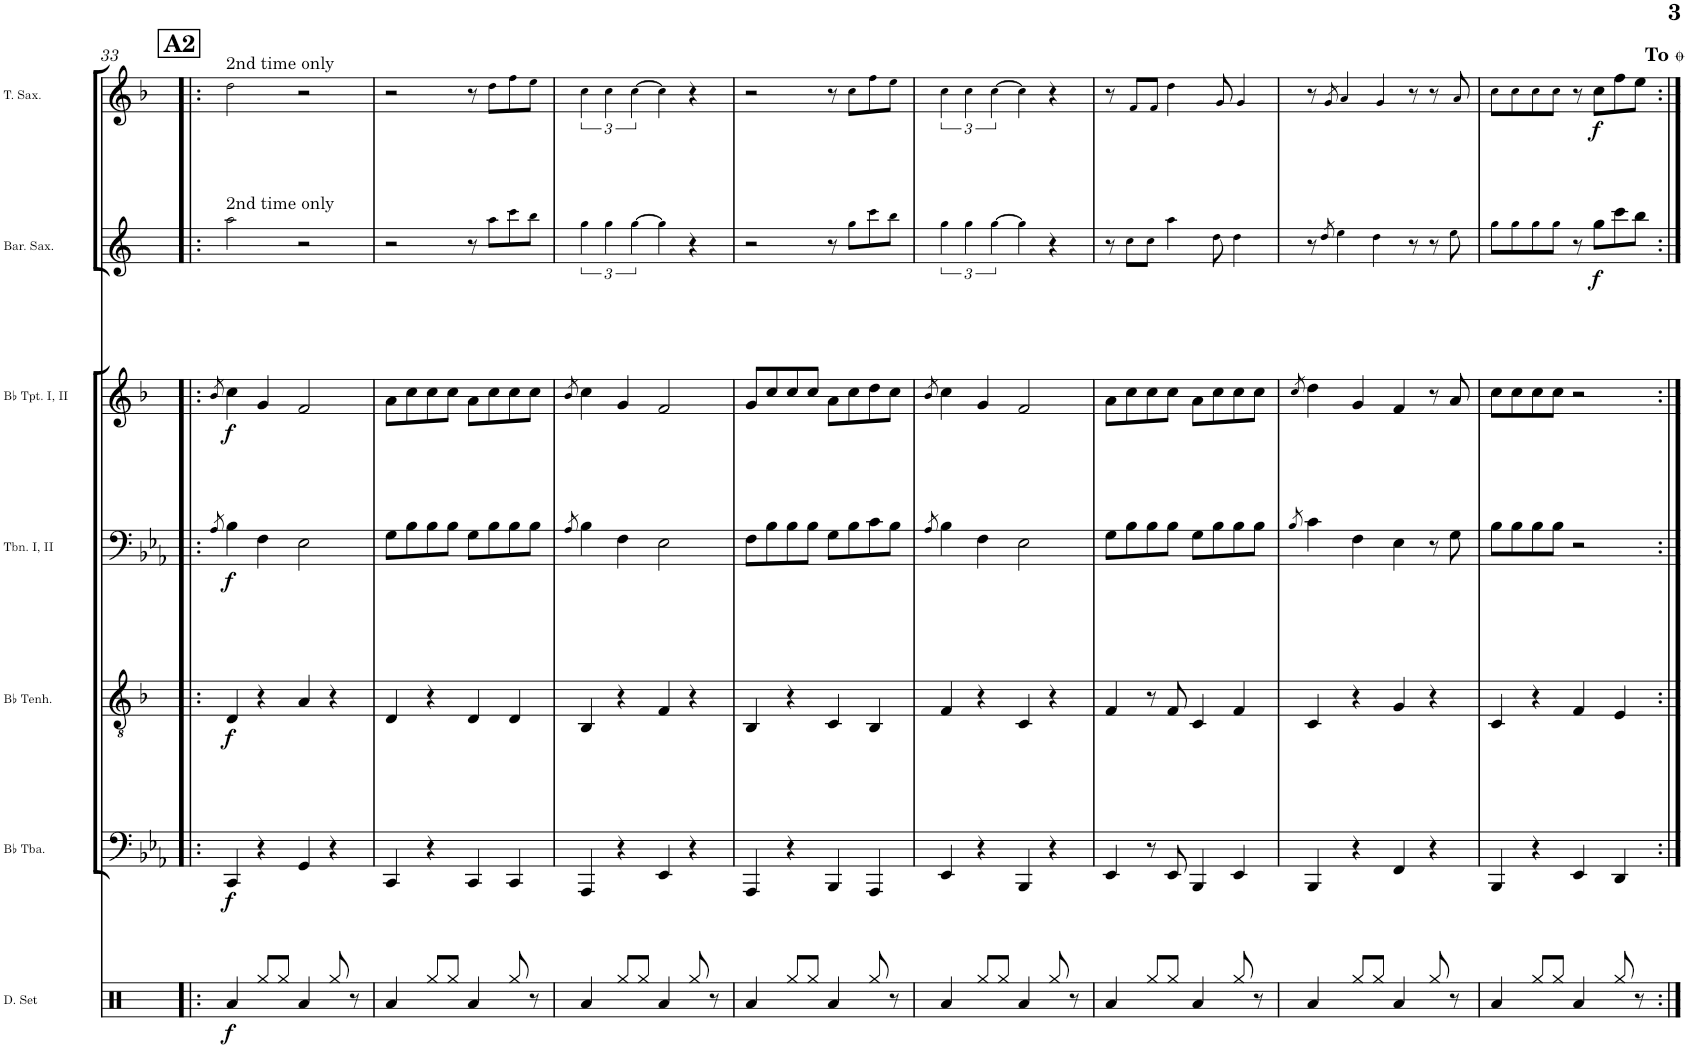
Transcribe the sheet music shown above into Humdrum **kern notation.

**kern	**dynam	**kern	**dynam	**kern	**dynam	**kern	**dynam	**kern	**dynam	**kern	**dynam	**kern	**dynam
*part7	*part7	*part6	*part6	*part5	*part5	*part4	*part4	*part3	*part3	*part2	*part2	*part1	*part1
*staff7	*staff7	*staff6	*staff6	*staff5	*staff5	*staff4	*staff4	*staff3	*staff3	*staff2	*staff2	*staff1	*staff1
*I"Drumset	*	*I"Bb Tuba	*	*I"Bb Tenorhorn	*	*I"Trombone I, II	*	*I"Bb Trumpet I, II	*	*I"Baritone Saxophone	*	*I"Tenor Saxophone	*
*I'D. Set	*	*I'Bb Tba.	*	*I'Bb Tenh.	*	*I'Tbn. I, II	*	*I'Bb Tpt. I, II	*	*I'Bar. Sax.	*	*I'T. Sax.	*
!!LO:PB:g=z
*clefX	*	*clefF4	*	*clefGv2	*	*clefF4	*	*clefG2	*	*clefG2	*	*clefG2	*
*	*	*	*	*Trd1c2	*	*	*	*Trd1c2	*	*Trd12c21	*	*Trd8c14	*
*k[]	*	*k[b-e-a-]	*	*k[b-]	*	*k[b-e-a-]	*	*k[b-]	*	*k[]	*	*k[b-]	*
*M2/2	*	*M2/2	*	*M2/2	*	*M2/2	*	*M2/2	*	*M2/2	*	*M2/2	*
*met(c|)	*	*met(c|)	*	*met(c|)	*	*met(c|)	*	*met(c|)	*	*met(c|)	*	*met(c|)	*
!!LO:REH:place=s1:a:B:cj:fs=14:t=A2
=33!|:	=33!|:	=33!|:	=33!|:	=33!|:	=33!|:	=33!|:	=33!|:	=33!|:	=33!|:	=33!|:	=33!|:	=33!|:	=33!|:
.	.	.	.	.	.	8qA-/	.	8qb-/	.	.	.	.	.
!	!	!	!	!	!	!	!	!	!	!	!	!LO:TX:a:t=2nd time only	!
!	!	!	!	!	!	!	!	!	!	!LO:TX:a:t=2nd time only	!	!	!
!	!LO:DY:b	!	!LO:DY:b	!	!LO:DY:b	!	!LO:DY:b	!	!LO:DY:b	!	!	!	!
4Ra/	f	4CC/	f	4D/	f	4B-\	f	4cc\	f	2aa!\	.	2dd!\	.
8Rgg/L	.	4r	.	4r	.	4F\	.	4g/	.	.	.	.	.
8Rgg/J	.	.	.	.	.	.	.	.	.	.	.	.	.
4Ra/	.	4GG/	.	4A/	.	2E-\	.	2f/	.	2r	.	2r	.
8Rgg/	.	4r	.	4r	.	.	.	.	.	.	.	.	.
8r	.	.	.	.	.	.	.	.	.	.	.	.	.
=34	=34	=34	=34	=34	=34	=34	=34	=34	=34	=34	=34	=34	=34
4Ra/	.	4CC/	.	4D/	.	8G\L	.	8a\L	.	2r	.	2r	.
.	.	.	.	.	.	8B-\	.	8cc\	.	.	.	.	.
8Rgg/L	.	4r	.	4r	.	8B-\	.	8cc\	.	.	.	.	.
8Rgg/J	.	.	.	.	.	8B-\J	.	8cc\J	.	.	.	.	.
4Ra/	.	4CC/	.	4D/	.	8G\L	.	8a\L	.	8r	.	8r	.
.	.	.	.	.	.	8B-\	.	8cc\	.	8aa!\L	.	8dd!\L	.
8Rgg/	.	4CC/	.	4D/	.	8B-\	.	8cc\	.	8ccc!\	.	8ff!\	.
8r	.	.	.	.	.	8B-\J	.	8cc\J	.	8bb!\J	.	8ee!\J	.
=35	=35	=35	=35	=35	=35	=35	=35	=35	=35	=35	=35	=35	=35
.	.	.	.	.	.	8qA-/	.	8qb-/	.	.	.	.	.
4Ra/	.	4AAA-/	.	4BB-/	.	4B-\	.	4cc\	.	6gg!\	.	6cc!\	.
.	.	.	.	.	.	.	.	.	.	6gg!\	.	6cc!\	.
8Rgg/L	.	4r	.	4r	.	4F\	.	4g/	.	.	.	.	.
.	.	.	.	.	.	.	.	.	.	[6gg!\	.	[6cc!\	.
8Rgg/J	.	.	.	.	.	.	.	.	.	.	.	.	.
4Ra/	.	4EE-/	.	4F/	.	2E-\	.	2f/	.	4gg!\]	.	4cc!\]	.
8Rgg/	.	4r	.	4r	.	.	.	.	.	4r	.	4r	.
8r	.	.	.	.	.	.	.	.	.	.	.	.	.
=36	=36	=36	=36	=36	=36	=36	=36	=36	=36	=36	=36	=36	=36
4Ra/	.	4AAA-/	.	4BB-/	.	8F\L	.	8g/L	.	2r	.	2r	.
.	.	.	.	.	.	8B-\	.	8cc/	.	.	.	.	.
8Rgg/L	.	4r	.	4r	.	8B-\	.	8cc/	.	.	.	.	.
8Rgg/J	.	.	.	.	.	8B-\J	.	8cc/J	.	.	.	.	.
4Ra/	.	4BBB-/	.	4C/	.	8G\L	.	8a\L	.	8r	.	8r	.
.	.	.	.	.	.	8B-\	.	8cc\	.	8gg!\L	.	8cc!\L	.
8Rgg/	.	4AAA-/	.	4BB-/	.	8c\	.	8dd\	.	8ccc!\	.	8ff!\	.
8r	.	.	.	.	.	8B-\J	.	8cc\J	.	8bb!\J	.	8ee!\J	.
=37	=37	=37	=37	=37	=37	=37	=37	=37	=37	=37	=37	=37	=37
.	.	.	.	.	.	8qA-/	.	8qb-/	.	.	.	.	.
4Ra/	.	4EE-/	.	4F/	.	4B-\	.	4cc\	.	6gg!\	.	6cc!\	.
.	.	.	.	.	.	.	.	.	.	6gg!\	.	6cc!\	.
8Rgg/L	.	4r	.	4r	.	4F\	.	4g/	.	.	.	.	.
.	.	.	.	.	.	.	.	.	.	[6gg!\	.	[6cc!\	.
8Rgg/J	.	.	.	.	.	.	.	.	.	.	.	.	.
4Ra/	.	4BBB-/	.	4C/	.	2E-\	.	2f/	.	4gg!\]	.	4cc!\]	.
8Rgg/	.	4r	.	4r	.	.	.	.	.	4r	.	4r	.
8r	.	.	.	.	.	.	.	.	.	.	.	.	.
=38	=38	=38	=38	=38	=38	=38	=38	=38	=38	=38	=38	=38	=38
4Ra/	.	4EE-/	.	4F/	.	8G\L	.	8a\L	.	8r	.	8r	.
.	.	.	.	.	.	8B-\	.	8cc\	.	8cc!\L	.	8f!/L	.
8Rgg/L	.	8r	.	8r	.	8B-\	.	8cc\	.	8cc!\J	.	8f!/J	.
8Rgg/J	.	8EE-/	.	8F/	.	8B-\J	.	8cc\J	.	4aa!\	.	4dd!\	.
4Ra/	.	4BBB-/	.	4C/	.	8G\L	.	8a\L	.	.	.	.	.
.	.	.	.	.	.	8B-\	.	8cc\	.	8dd!\	.	8g!/	.
8Rgg/	.	4EE-/	.	4F/	.	8B-\	.	8cc\	.	4dd!\	.	4g!/	.
8r	.	.	.	.	.	8B-\J	.	8cc\J	.	.	.	.	.
=39	=39	=39	=39	=39	=39	=39	=39	=39	=39	=39	=39	=39	=39
.	.	.	.	.	.	8qB-/	.	8qcc/	.	.	.	.	.
4Ra/	.	4BBB-/	.	4C/	.	4c\	.	4dd\	.	8r	.	8r	.
.	.	.	.	.	.	.	.	.	.	8qdd/	.	8qg/	.
.	.	.	.	.	.	.	.	.	.	4ee!\	.	4a!/	.
8Rgg/L	.	4r	.	4r	.	4F\	.	4g/	.	.	.	.	.
8Rgg/J	.	.	.	.	.	.	.	.	.	4dd!\	.	4g!/	.
4Ra/	.	4FF/	.	4G/	.	4E-\	.	4f/	.	.	.	.	.
.	.	.	.	.	.	.	.	.	.	8r	.	8r	.
8Rgg/	.	4r	.	4r	.	8r	.	8r	.	8r	.	8r	.
8r	.	.	.	.	.	8G\	.	8a/	.	8ee!\	.	8a!/	.
=40	=40	=40	=40	=40	=40	=40	=40	=40	=40	=40	=40	=40	=40
4Ra/	.	4BBB-/	.	4C/	.	8B-\L	.	8cc\L	.	8gg!\L	.	8cc!\L	.
.	.	.	.	.	.	8B-\	.	8cc\	.	8gg!\	.	8cc!\	.
8Rgg/L	.	4r	.	4r	.	8B-\	.	8cc\	.	8gg!\	.	8cc!\	.
8Rgg/J	.	.	.	.	.	8B-\J	.	8cc\J	.	8gg!\J	.	8cc!\J	.
4Ra/	.	4EE-/	.	4F/	.	2r	.	2r	.	8r	.	8r	.
!	!	!	!	!	!	!	!	!	!	!	!LO:DY:b	!	!LO:DY:b
.	.	.	.	.	.	.	.	.	.	8gg\L	f	8cc\L	f
8Rgg/	.	4DD/	.	4E/	.	.	.	.	.	8ccc\	.	8ff\	.
8r	.	.	.	.	.	.	.	.	.	8bb\J	.	8ee\J	.
!	!	!	!	!	!	!	!	!	!	!	!	!LO:TX:a:t=<b>To </b>	!
=:|!	=:|!	=:|!	=:|!	=:|!	=:|!	=:|!	=:|!	=:|!	=:|!	=:|!	=:|!	=:|!	=:|!
*-	*-	*-	*-	*-	*-	*-	*-	*-	*-	*-	*-	*-	*-
